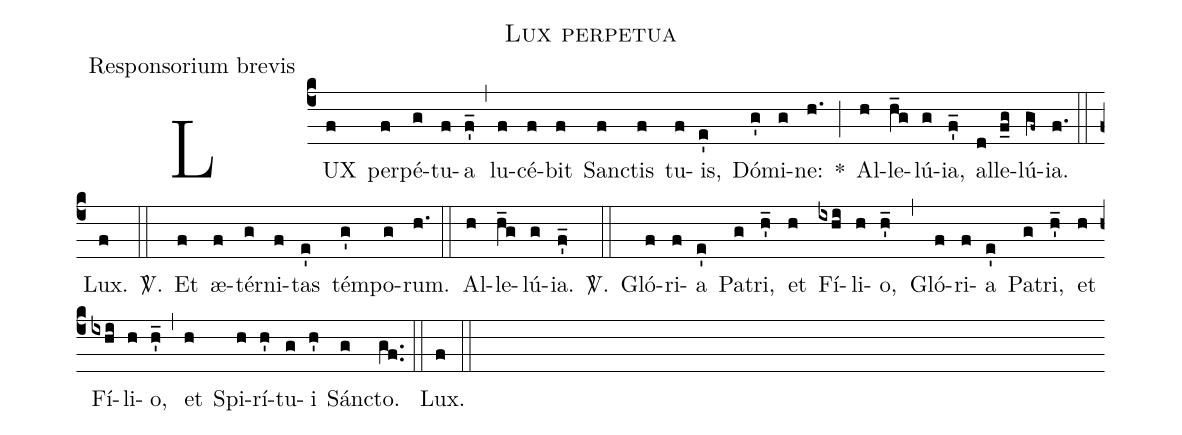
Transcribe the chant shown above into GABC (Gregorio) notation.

name: Lux perpetua ;
office-part: Responsorium brevis;
%%
(c4)
LUX(f) per(f)pé(g)tu(f)a(f'_) (,)
lu(f)cé(f)bit(f) San(f)ctis(f) tu(f)is,(e') Dó(g')mi(g)ne:(h.) *(;)
Al(h)le(h_g)lú(g)ia,(f'_) al(d)le(f_g)lú(gf~)ia.(f.) (::)
Lux.(f) <sp>V/</sp>.(::)
Et(f) æ(f)tér(g)ni(f)tas(e') tém(g')po(g)rum.(h.) (::)
Al(h)le(h_g)lú(g)ia.(f'_) <sp>V/</sp>.(::)
Gló(f)ri(f)a(e') Pa(g)tri,(h'_) et(h) Fí(ixhi)li(h)o,(h'_) (,)
Gló(f)ri(f)a(e') Pa(g)tri,(h'_) et(h) Fí(ixhi)li(h)o,(h'_) (,)
et(h) Spi(h)rí(h')tu(g)i(h') Sán(g)cto.(gf..) (::)
Lux.(f) (::)
